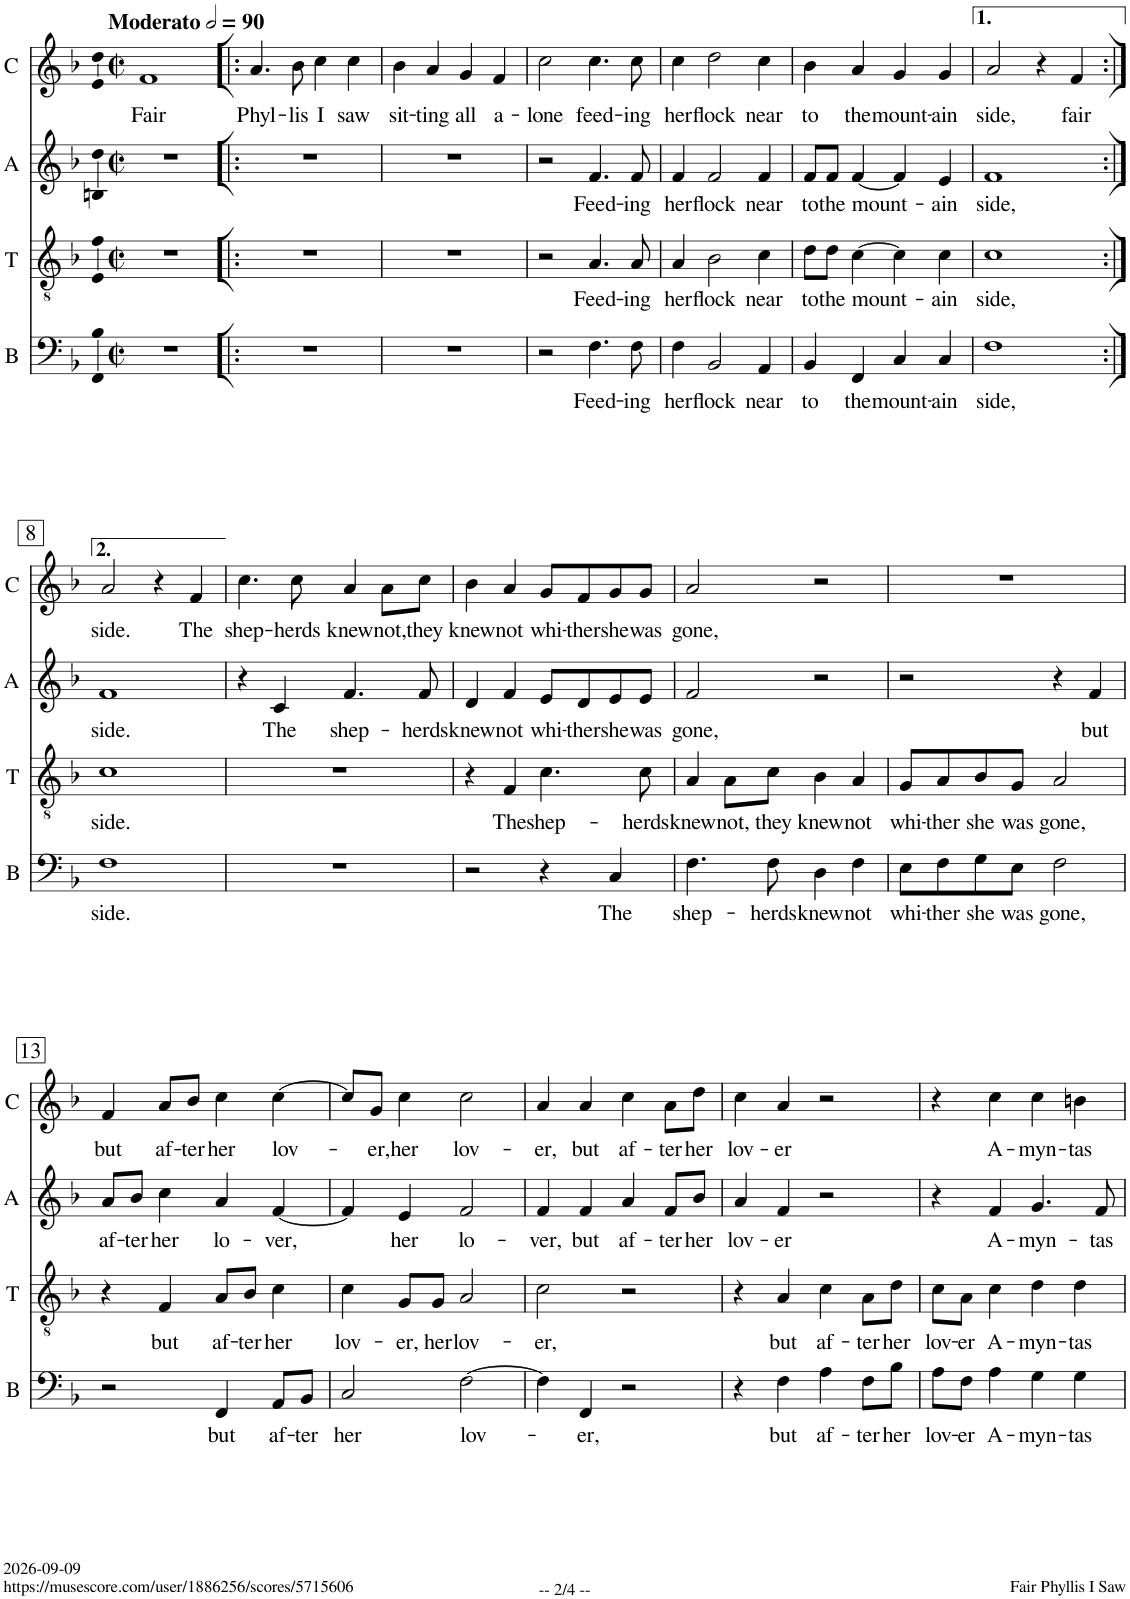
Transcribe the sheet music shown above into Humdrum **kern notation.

**kern	**text	**kern	**text	**kern	**text	**kern	**text
*part4	*part4	*part3	*part3	*part2	*part2	*part1	*part1
*staff4	*staff4	*staff3	*staff3	*staff2	*staff2	*staff1	*staff1
*I"B	*	*I"T	*	*I"A	*	*I"C	*
*I'B	*	*I'T	*	*I'A	*	*I'C	*
*clefF4	*	*clefGv2	*	*clefG2	*	*clefG2	*
*	*	*	*	*Trd1c2	*	*	*
*k[b-]	*	*k[b-]	*	*k[b-]	*	*k[b-]	*
*M2/2	*	*M2/2	*	*M2/2	*	*M2/2	*
*met(c|)	*	*met(c|)	*	*met(c|)	*	*met(c|)	*
*MM180	*	*MM180	*	*MM180	*	*MM180	*
=1	=1	=1	=1	=1	=1	=1	=1
!	!	!	!	!	!	!LO:TX:a:B:t=Moderato	!
!	!	!	!	!	!	!	!LO:LY:b
1r	.	1r	.	1r	.	1f	Fair
=2!|:	=2!|:	=2!|:	=2!|:	=2!|:	=2!|:	=2!|:	=2!|:
!	!	!	!	!	!	!	!LO:LY:b
1r	.	1r	.	1r	.	4.a/	Phyl-
!	!	!	!	!	!	!	!LO:LY:b
.	.	.	.	.	.	8b-\	-lis
!	!	!	!	!	!	!	!LO:LY:b
.	.	.	.	.	.	4cc\	I
!	!	!	!	!	!	!	!LO:LY:b
.	.	.	.	.	.	4cc\	saw
=3	=3	=3	=3	=3	=3	=3	=3
!	!	!	!	!	!	!	!LO:LY:b
1r	.	1r	.	1r	.	4b-\	sit-
!	!	!	!	!	!	!	!LO:LY:b
.	.	.	.	.	.	4a/	-ting
!	!	!	!	!	!	!	!LO:LY:b
.	.	.	.	.	.	4g/	all
!	!	!	!	!	!	!	!LO:LY:b
.	.	.	.	.	.	4f/	a-
=4	=4	=4	=4	=4	=4	=4	=4
!	!	!	!	!	!	!	!LO:LY:b
2r	.	2r	.	2r	.	2cc\	-lone
!	!LO:LY:b	!	!LO:LY:b	!	!LO:LY:b	!	!LO:LY:b
4.F\	Feed-	4.A/	Feed-	4.f/	Feed-	4.cc\	feed-
!	!LO:LY:b	!	!LO:LY:b	!	!LO:LY:b	!	!LO:LY:b
8F\	-ing	8A/	-ing	8f/	-ing	8cc\	-ing
=5	=5	=5	=5	=5	=5	=5	=5
!	!LO:LY:b	!	!LO:LY:b	!	!LO:LY:b	!	!LO:LY:b
4F\	her	4A/	her	4f/	her	4cc\	her
!	!LO:LY:b	!	!LO:LY:b	!	!LO:LY:b	!	!LO:LY:b
2BB-/	flock	2B-\	flock	2f/	flock	2dd\	flock
!	!LO:LY:b	!	!LO:LY:b	!	!LO:LY:b	!	!LO:LY:b
4AA/	near	4c\	near	4f/	near	4cc\	near
=6	=6	=6	=6	=6	=6	=6	=6
!	!LO:LY:b	!	!LO:LY:b	!	!LO:LY:b	!	!LO:LY:b
4BB-/	to	8d\L	to	8f/L	to	4b-\	to
!	!	!	!LO:LY:b	!	!LO:LY:b	!	!
.	.	8d\J	the	8f/J	the	.	.
!	!LO:LY:b	!	!LO:LY:b	!	!LO:LY:b	!	!LO:LY:b
4FF/	the	[4c\	mount-	[4f/	mount-	4a/	the
!	!LO:LY:b	!	!	!	!	!	!LO:LY:b
4C/	mount-	4c\]	.	4f/]	.	4g/	mount-
!	!LO:LY:b	!	!LO:LY:b	!	!LO:LY:b	!	!LO:LY:b
4C/	-ain	4c\	-ain	4e/	-ain	4g/	-ain
=7	=7	=7	=7	=7	=7	=7	=7
!	!LO:LY:b	!	!LO:LY:b	!	!LO:LY:b	!	!LO:LY:b
1F	side,	1c	side,	1f	side,	2a/	side,
.	.	.	.	.	.	4r	.
!	!	!	!	!	!	!	!LO:LY:b
.	.	.	.	.	.	4f/	fair
!!LO:LB:g=z
=8:|!	=8:|!	=8:|!	=8:|!	=8:|!	=8:|!	=8:|!	=8:|!
!	!LO:LY:b	!	!LO:LY:b	!	!LO:LY:b	!	!LO:LY:b
1F	side.	1c	side.	1f	side.	2a/	side.
.	.	.	.	.	.	4r	.
!	!	!	!	!	!	!	!LO:LY:b
.	.	.	.	.	.	4f/	The
=9	=9	=9	=9	=9	=9	=9	=9
!	!	!	!	!	!	!	!LO:LY:b
1r	.	1r	.	4r	.	4.cc\	shep-
!	!	!	!	!	!LO:LY:b	!	!
.	.	.	.	4c/	The	.	.
!	!	!	!	!	!	!	!LO:LY:b
.	.	.	.	.	.	8cc\	-herds
!	!	!	!	!	!LO:LY:b	!	!LO:LY:b
.	.	.	.	4.f/	shep-	4a/	knew
!	!	!	!	!	!	!	!LO:LY:b
.	.	.	.	.	.	8a\L	not,
!	!	!	!	!	!LO:LY:b	!	!LO:LY:b
.	.	.	.	8f/	-herds	8cc\J	they
=10	=10	=10	=10	=10	=10	=10	=10
!	!	!	!	!	!LO:LY:b	!	!LO:LY:b
2r	.	4r	.	4d/	knew	4b-\	knew
!	!	!	!LO:LY:b	!	!LO:LY:b	!	!LO:LY:b
.	.	4F/	The	4f/	not	4a/	not
!	!	!	!LO:LY:b	!	!LO:LY:b	!	!LO:LY:b
4r	.	4.c\	shep-	8e/L	whi-	8g/L	whi-
!	!	!	!	!	!LO:LY:b	!	!LO:LY:b
.	.	.	.	8d/	-ther	8f/	-ther
!	!LO:LY:b	!	!	!	!LO:LY:b	!	!LO:LY:b
4C/	The	.	.	8e/	she	8g/	she
!	!	!	!LO:LY:b	!	!LO:LY:b	!	!LO:LY:b
.	.	8c\	-herds	8e/J	was	8g/J	was
=11	=11	=11	=11	=11	=11	=11	=11
!	!LO:LY:b	!	!LO:LY:b	!	!LO:LY:b	!	!LO:LY:b
4.F\	shep-	4A/	knew	2f/	gone,	2a/	gone,
!	!	!	!LO:LY:b	!	!	!	!
.	.	8A\L	not,	.	.	.	.
!	!LO:LY:b	!	!LO:LY:b	!	!	!	!
8F\	-herds	8c\J	they	.	.	.	.
!	!LO:LY:b	!	!LO:LY:b	!	!	!	!
4D\	knew	4B-\	knew	2r	.	2r	.
!	!LO:LY:b	!	!LO:LY:b	!	!	!	!
4F\	not	4A/	not	.	.	.	.
=12	=12	=12	=12	=12	=12	=12	=12
!	!LO:LY:b	!	!LO:LY:b	!	!	!	!
8E\L	whi-	8G/L	whi-	2r	.	1r	.
!	!LO:LY:b	!	!LO:LY:b	!	!	!	!
8F\	-ther	8A/	-ther	.	.	.	.
!	!LO:LY:b	!	!LO:LY:b	!	!	!	!
8G\	she	8B-/	she	.	.	.	.
!	!LO:LY:b	!	!LO:LY:b	!	!	!	!
8E\J	was	8G/J	was	.	.	.	.
!	!LO:LY:b	!	!LO:LY:b	!	!	!	!
2F\	gone,	2A/	gone,	4r	.	.	.
!	!	!	!	!	!LO:LY:b	!	!
.	.	.	.	4f/	but	.	.
!!LO:LB:g=z
=13	=13	=13	=13	=13	=13	=13	=13
!	!	!	!	!	!LO:LY:b	!	!LO:LY:b
2r	.	4r	.	8a/L	af-	4f/	but
!	!	!	!	!	!LO:LY:b	!	!
.	.	.	.	8b-/J	-ter	.	.
!	!	!	!LO:LY:b	!	!LO:LY:b	!	!LO:LY:b
.	.	4F/	but	4cc\	her	8a/L	af-
!	!	!	!	!	!	!	!LO:LY:b
.	.	.	.	.	.	8b-/J	-ter
!	!LO:LY:b	!	!LO:LY:b	!	!LO:LY:b	!	!LO:LY:b
4FF/	but	8A/L	af-	4a/	lo-	4cc\	her
!	!	!	!LO:LY:b	!	!	!	!
.	.	8B-/J	-ter	.	.	.	.
!	!LO:LY:b	!	!LO:LY:b	!	!LO:LY:b	!	!LO:LY:b
8AA/L	af-	4c\	her	[4f/	-ver,	[4cc\	lov-
!	!LO:LY:b	!	!	!	!	!	!
8BB-/J	-ter	.	.	.	.	.	.
=14	=14	=14	=14	=14	=14	=14	=14
!	!LO:LY:b	!	!LO:LY:b	!	!	!	!
2C/	her	4c\	lov-	4f/]	.	8cc/L]	.
!	!	!	!	!	!	!	!LO:LY:b
.	.	.	.	.	.	8g/J	-er,
!	!	!	!LO:LY:b	!	!LO:LY:b	!	!LO:LY:b
.	.	8G/L	-er,	4e/	her	4cc\	her
!	!	!	!LO:LY:b	!	!	!	!
.	.	8G/J	her	.	.	.	.
!	!LO:LY:b	!	!LO:LY:b	!	!LO:LY:b	!	!LO:LY:b
[2F\	lov-	2A/	lov-	2f/	lo-	2cc\	lov-
=15	=15	=15	=15	=15	=15	=15	=15
!	!	!	!LO:LY:b	!	!LO:LY:b	!	!LO:LY:b
4F\]	.	2c\	-er,	4f/	-ver,	4a/	-er,
!	!LO:LY:b	!	!	!	!LO:LY:b	!	!LO:LY:b
4FF/	-er,	.	.	4f/	but	4a/	but
!	!	!	!	!	!LO:LY:b	!	!LO:LY:b
2r	.	2r	.	4a/	af-	4cc\	af-
!	!	!	!	!	!LO:LY:b	!	!LO:LY:b
.	.	.	.	8f/L	-ter	8a\L	-ter
!	!	!	!	!	!LO:LY:b	!	!LO:LY:b
.	.	.	.	8b-/J	her	8dd\J	her
=16	=16	=16	=16	=16	=16	=16	=16
!	!	!	!	!	!LO:LY:b	!	!LO:LY:b
4r	.	4r	.	4a/	lov-	4cc\	lov-
!	!LO:LY:b	!	!LO:LY:b	!	!LO:LY:b	!	!LO:LY:b
4F\	but	4A/	but	4f/	-er	4a/	-er
!	!LO:LY:b	!	!LO:LY:b	!	!	!	!
4A\	af-	4c\	af-	2r	.	2r	.
!	!LO:LY:b	!	!LO:LY:b	!	!	!	!
8F\L	-ter	8A\L	-ter	.	.	.	.
!	!LO:LY:b	!	!LO:LY:b	!	!	!	!
8B-\J	her	8d\J	her	.	.	.	.
=17	=17	=17	=17	=17	=17	=17	=17
!	!LO:LY:b	!	!LO:LY:b	!	!	!	!
8A\L	lov-	8c\L	lov-	4r	.	4r	.
!	!LO:LY:b	!	!LO:LY:b	!	!	!	!
8F\J	-er	8A\J	-er	.	.	.	.
!	!LO:LY:b	!	!LO:LY:b	!	!LO:LY:b	!	!LO:LY:b
4A\	A-	4c\	A-	4f/	A-	4cc\	A-
!	!LO:LY:b	!	!LO:LY:b	!	!LO:LY:b	!	!LO:LY:b
4G\	-myn-	4d\	-myn-	4.g/	-myn-	4cc\	-myn-
!	!LO:LY:b	!	!LO:LY:b	!	!	!	!LO:LY:b
4G\	-tas	4d\	-tas	.	.	4bn\	-tas
!	!	!	!	!	!LO:LY:b	!	!
.	.	.	.	8f/	-tas	.	.
=	=	=	=	=	=	=	=
*-	*-	*-	*-	*-	*-	*-	*-
